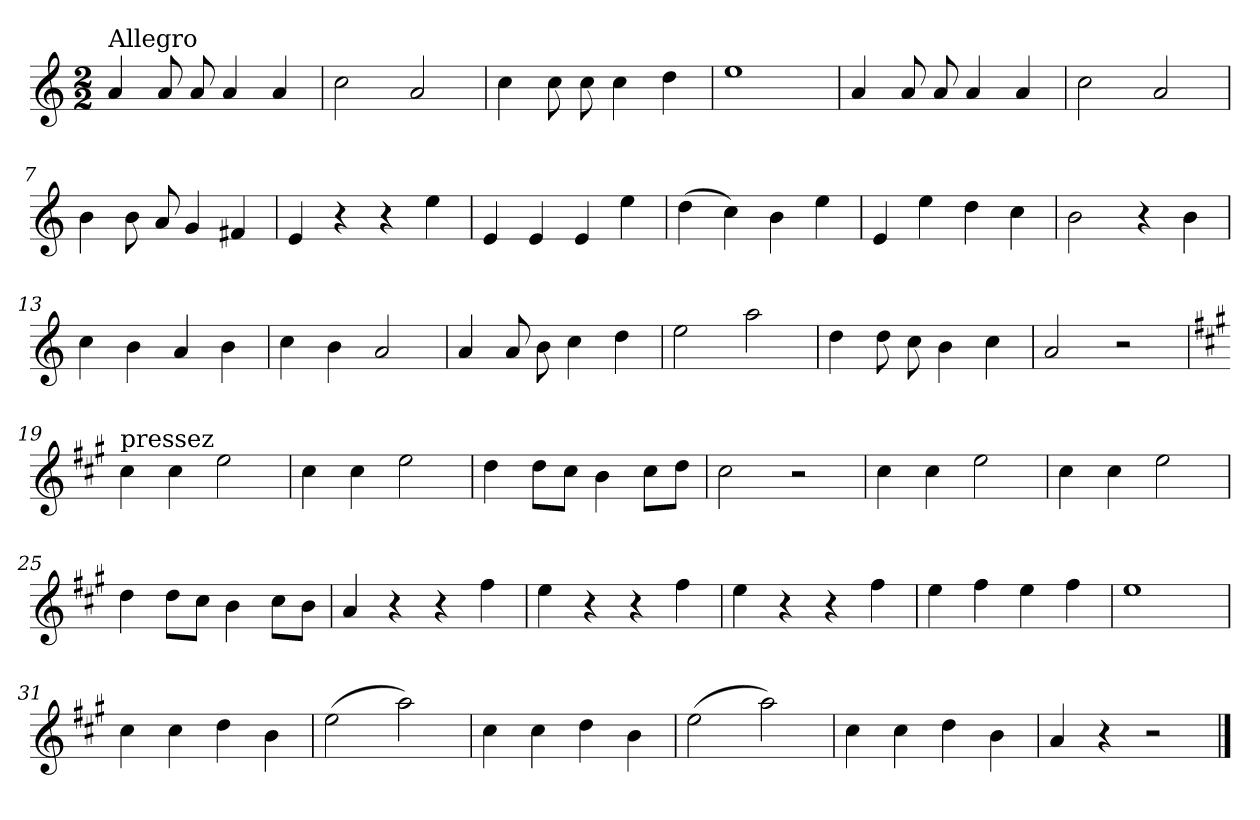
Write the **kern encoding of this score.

**kern
*part1
*staff1
*clefG2
*k[]
*a:
*M2/2
=1
!LO:TX:a:t=Allegro
4a/
8a/
8a/
4a/
4a/
=2
2cc\
2a/
=3
4cc\
8cc\
8cc\
4cc\
4dd\
=4
1ee
=5
4a/
8a/
8a/
4a/
4a/
=6
2cc\
2a/
!!LO:LB:g=z
=7
4b\
8b\
8a/
4g/
4f#X/
=8
4e/
4r
4r
4ee\
=9
4e/
4e/
4e/
4ee\
=10
(>4dd\
4cc\)
4b\
4ee\
=11
4e/
4ee\
4dd\
4cc\
=12
2b\
4r
4b\
!!LO:LB:g=z
=13
4cc\
4b\
4a/
4b\
=14
4cc\
4b\
2a/
=15
4a/
8a/
8b\
4cc\
4dd\
=16
2ee\
2aa\
=17
4dd\
8dd\
8cc\
4b\
4cc\
=18
2a/
2r
=19
*k[f#c#g#]
!LO:TX:a:t=pressez
4cc#\
4cc#\
2ee\
=20
4cc#\
4cc#\
2ee\
=21
4dd\
8dd\L
8cc#\J
4b\
8cc#\L
8dd\J
=22
2cc#\
2r
=23
4cc#\
4cc#\
2ee\
=24
4cc#\
4cc#\
2ee\
!!LO:LB:g=z
=25
4dd\
8dd\L
8cc#\J
4b\
8cc#\L
8b\J
=26
4a/
4r
4r
4ff#\
=27
4ee\
4r
4r
4ff#\
=28
4ee\
4r
4r
4ff#\
=29
4ee\
4ff#\
4ee\
4ff#\
=30
1ee
!!LO:LB:g=z
=31
4cc#\
4cc#\
4dd\
4b\
=32
(>2ee\
2aa\)
=33
4cc#\
4cc#\
4dd\
4b\
=34
(>2ee\
2aa\)
=35
4cc#\
4cc#\
4dd\
4b\
=36
4a/
4r
2r
==
*-
